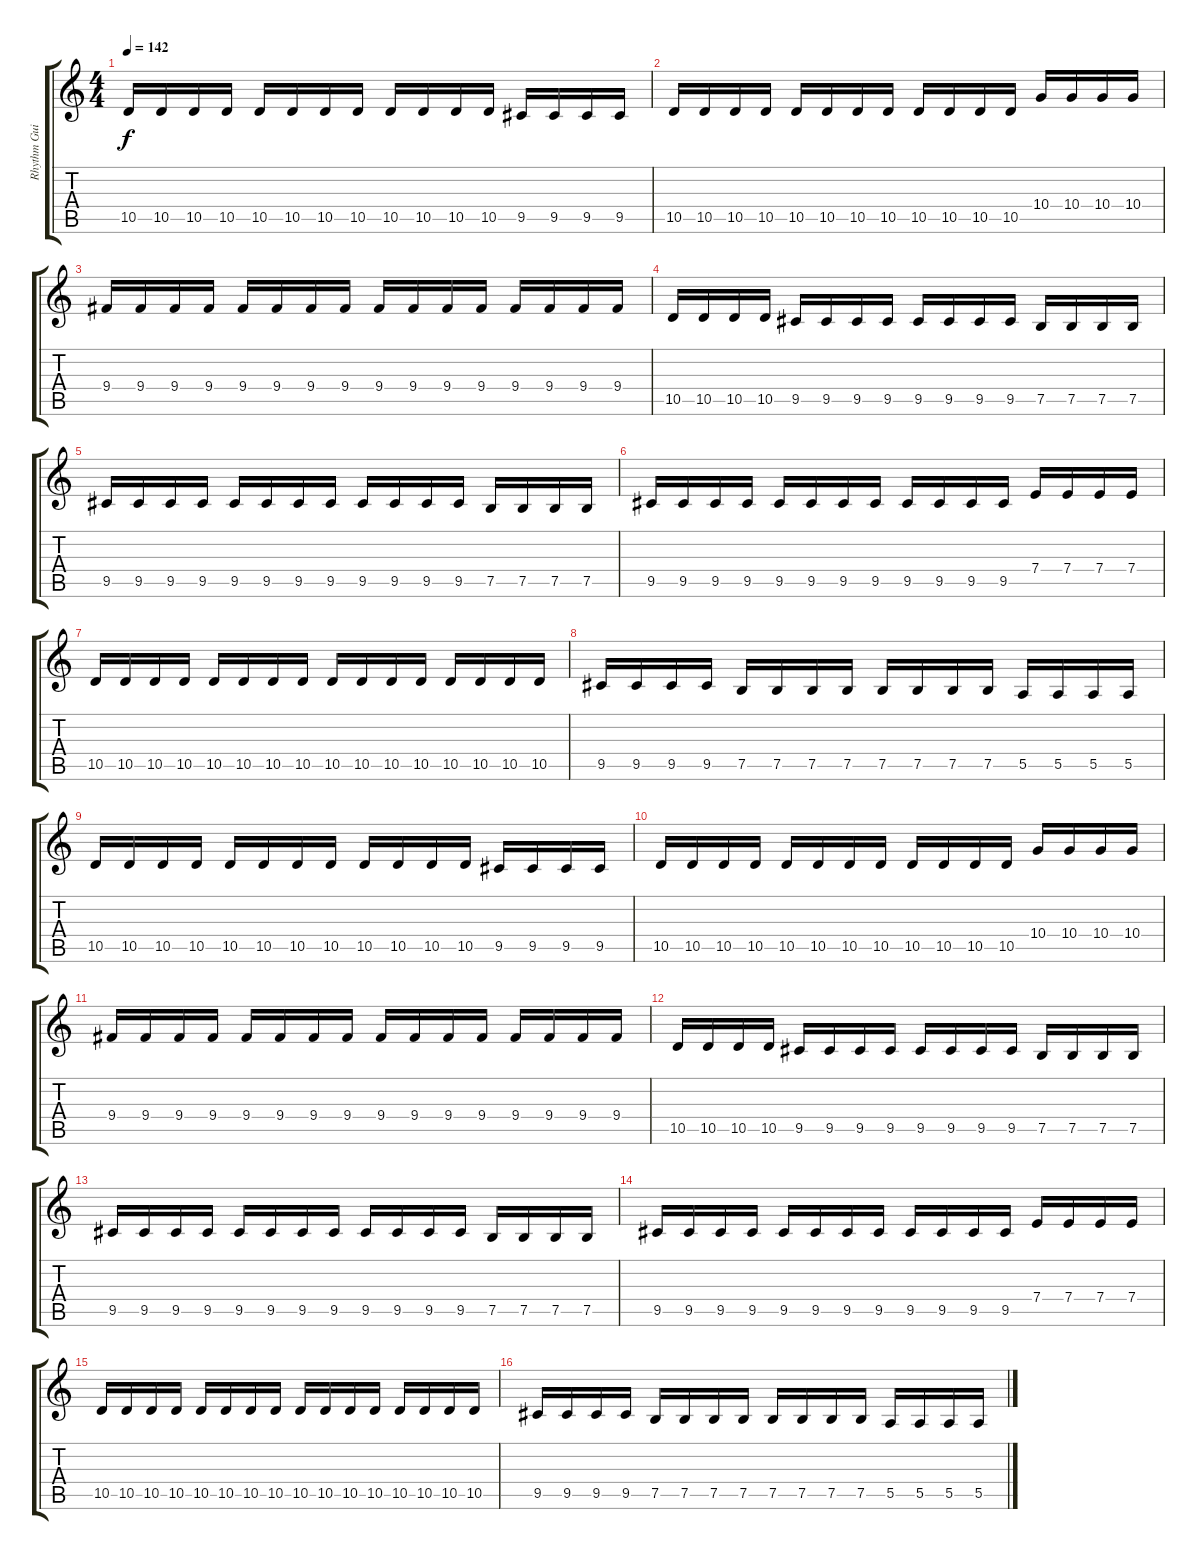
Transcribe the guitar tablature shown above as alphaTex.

\track ("Rhythm Guitar Left" "Rhythm Gui") {instrument distortionguitar}
\staff {score tabs}
\tuning (B3 Gb3 D3 A2 E2 B1) {hide}
\ts (4 4)
\tempo 142
\clef g2
\ks c
10.5.16{dy f} 10.5.16 10.5.16 10.5.16 10.5.16 10.5.16 10.5.16 10.5.16 10.5.16 10.5.16 10.5.16 10.5.16 9.5.16 9.5.16 9.5.16 9.5.16 |
10.5.16 10.5.16 10.5.16 10.5.16 10.5.16 10.5.16 10.5.16 10.5.16 10.5.16 10.5.16 10.5.16 10.5.16 10.4.16 10.4.16 10.4.16 10.4.16 |
9.4.16 9.4.16 9.4.16 9.4.16 9.4.16 9.4.16 9.4.16 9.4.16 9.4.16 9.4.16 9.4.16 9.4.16 9.4.16 9.4.16 9.4.16 9.4.16 |
10.5.16 10.5.16 10.5.16 10.5.16 9.5.16 9.5.16 9.5.16 9.5.16 9.5.16 9.5.16 9.5.16 9.5.16 7.5.16 7.5.16 7.5.16 7.5.16 |
9.5.16 9.5.16 9.5.16 9.5.16 9.5.16 9.5.16 9.5.16 9.5.16 9.5.16 9.5.16 9.5.16 9.5.16 7.5.16 7.5.16 7.5.16 7.5.16 |
9.5.16 9.5.16 9.5.16 9.5.16 9.5.16 9.5.16 9.5.16 9.5.16 9.5.16 9.5.16 9.5.16 9.5.16 7.4.16 7.4.16 7.4.16 7.4.16 |
10.5.16 10.5.16 10.5.16 10.5.16 10.5.16 10.5.16 10.5.16 10.5.16 10.5.16 10.5.16 10.5.16 10.5.16 10.5.16 10.5.16 10.5.16 10.5.16 |
9.5.16 9.5.16 9.5.16 9.5.16 7.5.16 7.5.16 7.5.16 7.5.16 7.5.16 7.5.16 7.5.16 7.5.16 5.5.16 5.5.16 5.5.16 5.5.16 |
10.5.16 10.5.16 10.5.16 10.5.16 10.5.16 10.5.16 10.5.16 10.5.16 10.5.16 10.5.16 10.5.16 10.5.16 9.5.16 9.5.16 9.5.16 9.5.16 |
10.5.16 10.5.16 10.5.16 10.5.16 10.5.16 10.5.16 10.5.16 10.5.16 10.5.16 10.5.16 10.5.16 10.5.16 10.4.16 10.4.16 10.4.16 10.4.16 |
9.4.16 9.4.16 9.4.16 9.4.16 9.4.16 9.4.16 9.4.16 9.4.16 9.4.16 9.4.16 9.4.16 9.4.16 9.4.16 9.4.16 9.4.16 9.4.16 |
10.5.16 10.5.16 10.5.16 10.5.16 9.5.16 9.5.16 9.5.16 9.5.16 9.5.16 9.5.16 9.5.16 9.5.16 7.5.16 7.5.16 7.5.16 7.5.16 |
9.5.16 9.5.16 9.5.16 9.5.16 9.5.16 9.5.16 9.5.16 9.5.16 9.5.16 9.5.16 9.5.16 9.5.16 7.5.16 7.5.16 7.5.16 7.5.16 |
9.5.16 9.5.16 9.5.16 9.5.16 9.5.16 9.5.16 9.5.16 9.5.16 9.5.16 9.5.16 9.5.16 9.5.16 7.4.16 7.4.16 7.4.16 7.4.16 |
10.5.16 10.5.16 10.5.16 10.5.16 10.5.16 10.5.16 10.5.16 10.5.16 10.5.16 10.5.16 10.5.16 10.5.16 10.5.16 10.5.16 10.5.16 10.5.16 |
9.5.16 9.5.16 9.5.16 9.5.16 7.5.16 7.5.16 7.5.16 7.5.16 7.5.16 7.5.16 7.5.16 7.5.16 5.5.16 5.5.16 5.5.16 5.5.16
